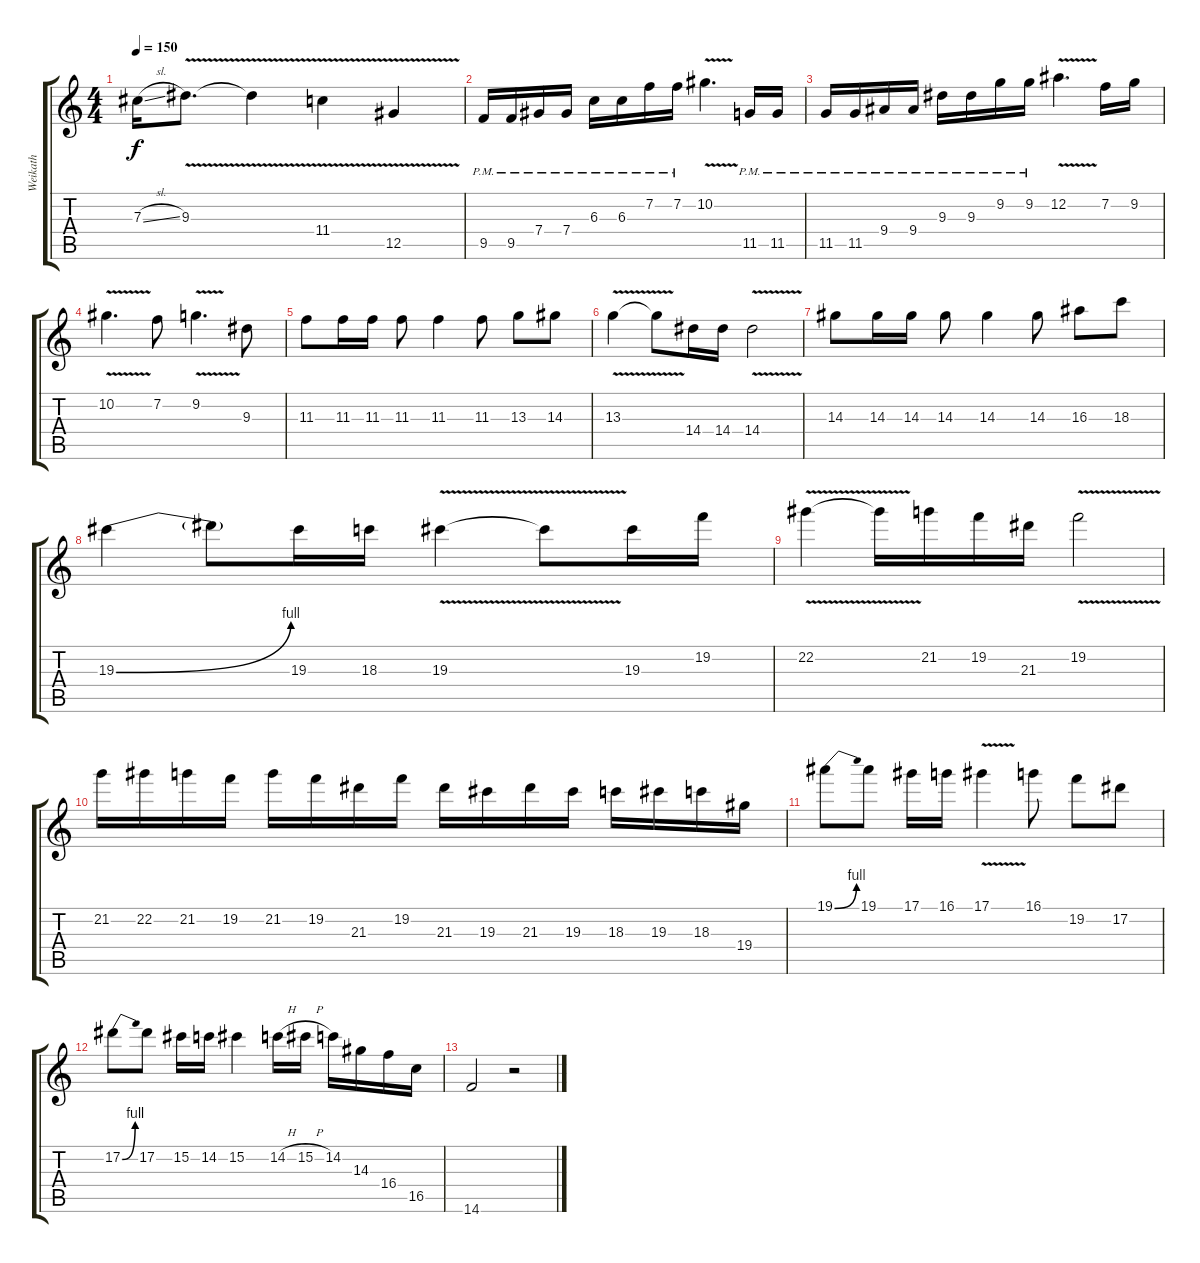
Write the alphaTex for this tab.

\track ("Weikath" "Weikath") {instrument distortionguitar}
\staff {score tabs}
\tuning (Eb4 Bb3 Gb3 Db3 Ab2 Eb2) {hide}
\ts (4 4)
\tempo 150
\clef g2
\ks c
7.3{sl}.16{dy f} 9.3{v}.8{d} 9.3{t}.4 11.4{v}.4 12.5{v}.4 |
9.5{pm}.16 9.5{pm}.16 7.4{pm}.16 7.4{pm}.16 6.3{pm}.16 6.3{pm}.16 7.2{pm}.16 7.2{pm}.16 10.2{v}.4{d} 11.5{pm}.16 11.5{pm}.16 |
11.5{pm}.16 11.5{pm}.16 9.4{pm}.16 9.4{pm}.16 9.3{pm}.16 9.3{pm}.16 9.2{pm}.16 9.2{pm}.16 12.2{v}.4{d} 7.2.16 9.2.16 |
10.2{v}.4{d} 7.2.8 9.2{v}.4{d} 9.3.8 |
11.3.8 11.3.16 11.3.16 11.3.8 11.3.4 11.3.8 13.3.8 14.3.8 |
13.3{v}.4 13.3{t}.8 14.4.16 14.4.16 14.4{v}.2 |
14.3.8 14.3.16 14.3.16 14.3.8 14.3.4 14.3.8 16.3.8 18.3.8 |
19.3{be (bend 0 0 60 4)}.4 19.3{t}.8 19.3.16 18.3.16 19.3{v}.4 19.3{t}.8 19.3.16 19.2.16 |
22.2{v}.4 22.2{t}.16 21.2.16 19.2.16 21.3.16 19.2{v}.2 |
21.2.16 22.2.16 21.2.16 19.2.16 21.2.16 19.2.16 21.3.16 19.2.16 21.3.16 19.3.16 21.3.16 19.3.16 18.3.16 19.3.16 18.3.16 19.4.16 |
19.1{be (bend 0 0 60 4)}.8 19.1.8 17.1.16 16.1.16 17.1{v}.4 16.1.8 19.2.8 17.2.8 |
17.2{be (bend 0 0 60 4)}.8 17.2.8 15.2.16 14.2.16 15.2.4 14.2{h}.16 15.2{h}.16 14.2.16 14.3.16 16.4.16 16.5.16 |
14.6.2 r.2
